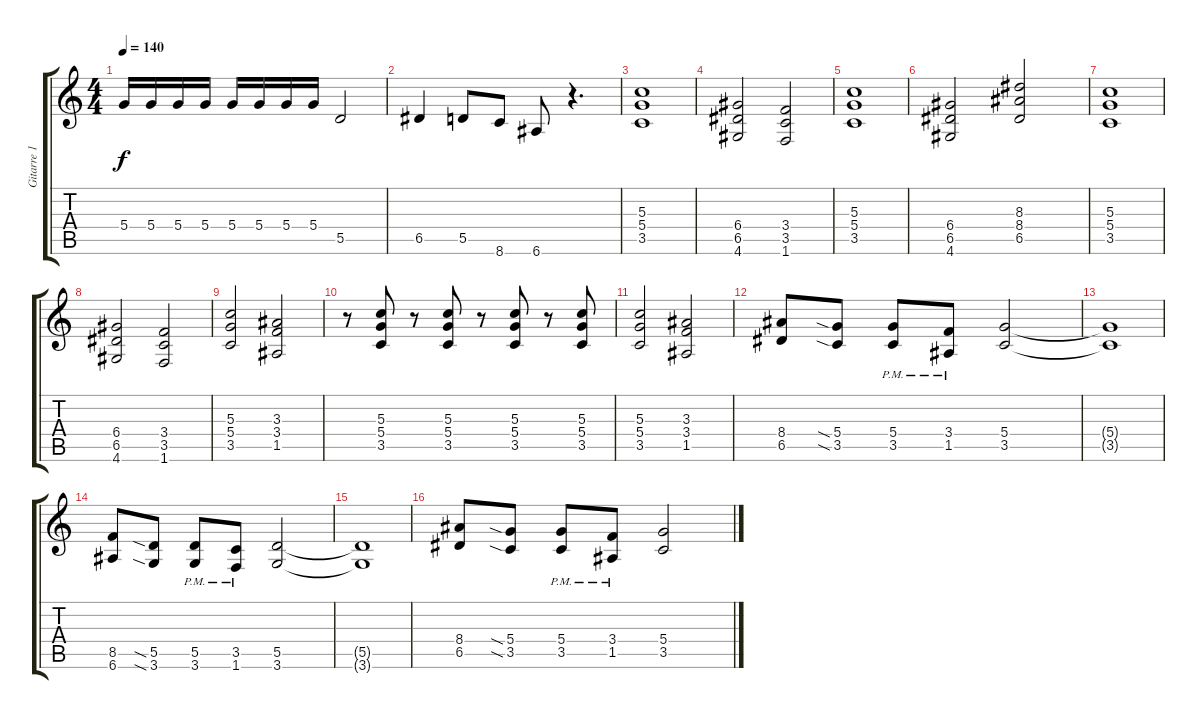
\track ("Gitarre 1" "Gitarre 1") {instrument overdrivenguitar}
\staff {score tabs}
\tuning (E4 B3 G3 D3 A2 E2) {hide}
\ts (4 4)
\tempo 140
\clef g2
\ks c
5.4.16{dy f} 5.4.16 5.4.16 5.4.16 5.4.16 5.4.16 5.4.16 5.4.16 5.5.2 |
6.5.4 5.5.8 8.6.8 6.6.8 r.4{d} |
(5.3 5.4 3.5).1 |
(6.4 6.5 4.6).2 (3.4 3.5 1.6).2 |
(5.3 5.4 3.5).1 |
(6.4 6.5 4.6).2 (8.3 8.4 6.5).2 |
(5.3 5.4 3.5).1 |
(6.4 6.5 4.6).2 (3.4 3.5 1.6).2 |
(5.3 5.4 3.5).2 (3.3 3.4 1.5).2 |
r.8 (5.3 5.4 3.5).8 r.8 (5.3 5.4 3.5).8 r.8 (5.3 5.4 3.5).8 r.8 (5.3 5.4 3.5).8 |
(5.3 5.4 3.5).2 (3.3 3.4 1.5).2 |
(8.4 6.5).8 (5.4{sia} 3.5{sia}).8 (5.4{pm} 3.5{pm}).8 (3.4{pm} 1.5{pm}).8 (5.4 3.5).2 |
(5.4{t} 3.5{t}).1 |
(8.5 6.6).8 (5.5{sia} 3.6{sia}).8 (5.5{pm} 3.6).8 (3.5{pm} 1.6).8 (5.5 3.6).2 |
(5.5{t} 3.6{t}).1 |
(8.4 6.5).8 (5.4{sia} 3.5{sia}).8 (5.4{pm} 3.5{pm}).8 (3.4{pm} 1.5{pm}).8 (5.4 3.5).2
